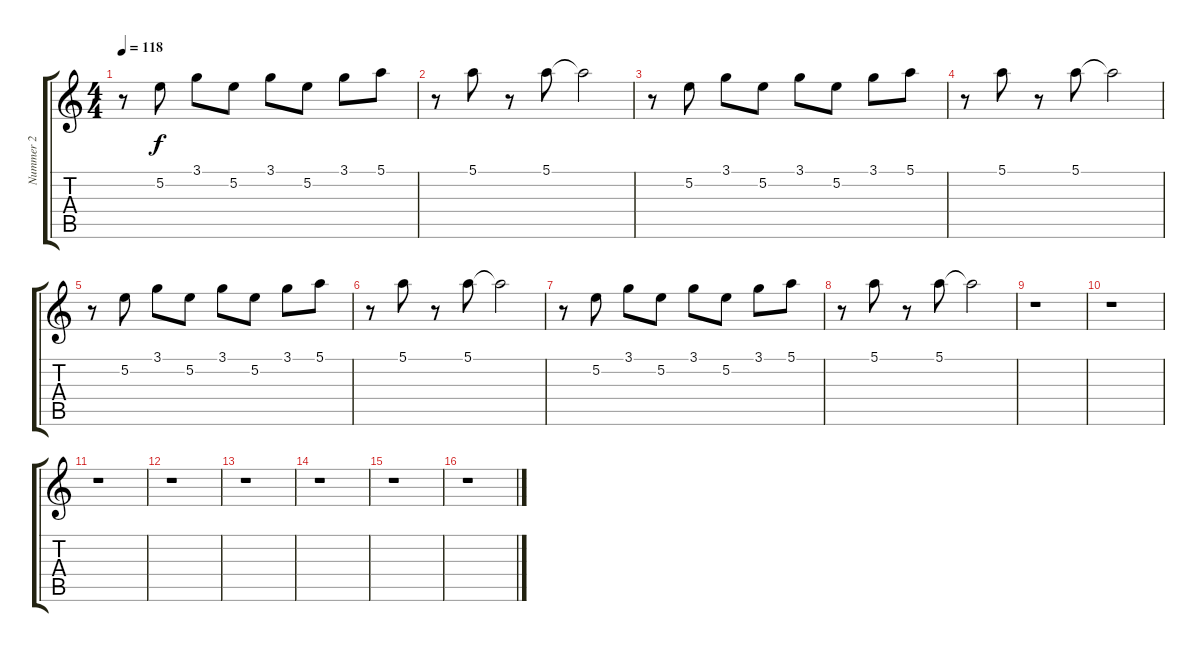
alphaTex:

\track ("Nummer 2" "Nummer 2") {instrument electricguitarclean}
\staff {score tabs}
\tuning (E4 B3 G3 D3 A2 E2) {hide}
\ts (4 4)
\tempo 118
\clef g2
\ks c
r.8{dy f} 5.2.8 3.1.8 5.2.8 3.1.8 5.2.8 3.1.8 5.1.8 |
r.8 5.1.8 r.8 5.1.8 5.1{t}.2 |
r.8 5.2.8 3.1.8 5.2.8 3.1.8 5.2.8 3.1.8 5.1.8 |
r.8 5.1.8 r.8 5.1.8 5.1{t}.2 |
r.8 5.2.8 3.1.8 5.2.8 3.1.8 5.2.8 3.1.8 5.1.8 |
r.8 5.1.8 r.8 5.1.8 5.1{t}.2 |
r.8 5.2.8 3.1.8 5.2.8 3.1.8 5.2.8 3.1.8 5.1.8 |
r.8 5.1.8 r.8 5.1.8 5.1{t}.2 |
r.1 |
r.1 |
r.1 |
r.1 |
r.1 |
r.1 |
r.1 |
r.1
